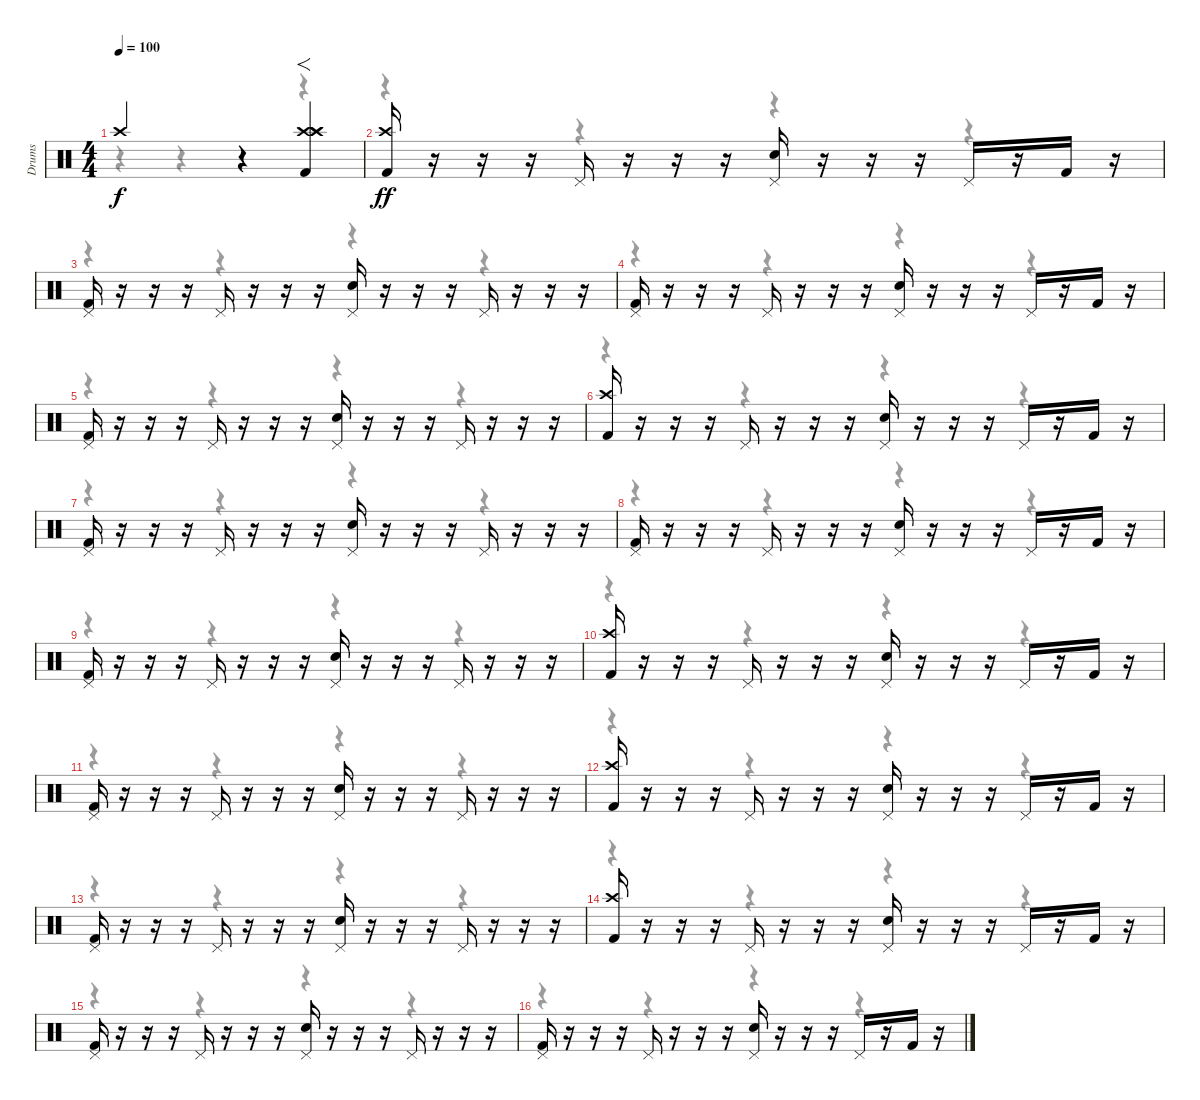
\track ("Drums" "Drums") {instrument percussion}
\staff {score}
\articulation defaults
\voice
\ts (4 4)
\tempo 100
\clef neutral
\ks c "Crash high (hit)".2{dy f}
r.4 ("Kick (hit) 2" "Crash high (hit)" "Crash high (hit)" "Crash high (hit)").4{f} |
("Kick (hit) 2" "Crash high (hit)").16{dy ff} r.16 r.16 r.16 "Pedal Hi-Hat (hit)".16 r.16 r.16 r.16 ("Snare (hit) 2" "Pedal Hi-Hat (hit)").16 r.16 r.16 r.16 "Pedal Hi-Hat (hit)".16 r.16 "Kick (hit) 2".16 r.16 |
("Kick (hit) 2" "Pedal Hi-Hat (hit)").16 r.16 r.16 r.16 "Pedal Hi-Hat (hit)".16 r.16 r.16 r.16 ("Snare (hit) 2" "Pedal Hi-Hat (hit)").16 r.16 r.16 r.16 "Pedal Hi-Hat (hit)".16 r.16 r.16 r.16 |
("Kick (hit) 2" "Pedal Hi-Hat (hit)").16 r.16 r.16 r.16 "Pedal Hi-Hat (hit)".16 r.16 r.16 r.16 ("Snare (hit) 2" "Pedal Hi-Hat (hit)").16 r.16 r.16 r.16 "Pedal Hi-Hat (hit)".16 r.16 "Kick (hit) 2".16 r.16 |
("Kick (hit) 2" "Pedal Hi-Hat (hit)").16 r.16 r.16 r.16 "Pedal Hi-Hat (hit)".16 r.16 r.16 r.16 ("Snare (hit) 2" "Pedal Hi-Hat (hit)").16 r.16 r.16 r.16 "Pedal Hi-Hat (hit)".16 r.16 r.16 r.16 |
("Kick (hit) 2" "Crash high (hit)").16 r.16 r.16 r.16 "Pedal Hi-Hat (hit)".16 r.16 r.16 r.16 ("Snare (hit) 2" "Pedal Hi-Hat (hit)").16 r.16 r.16 r.16 "Pedal Hi-Hat (hit)".16 r.16 "Kick (hit) 2".16 r.16 |
("Kick (hit) 2" "Pedal Hi-Hat (hit)").16 r.16 r.16 r.16 "Pedal Hi-Hat (hit)".16 r.16 r.16 r.16 ("Snare (hit) 2" "Pedal Hi-Hat (hit)").16 r.16 r.16 r.16 "Pedal Hi-Hat (hit)".16 r.16 r.16 r.16 |
("Kick (hit) 2" "Pedal Hi-Hat (hit)").16 r.16 r.16 r.16 "Pedal Hi-Hat (hit)".16 r.16 r.16 r.16 ("Snare (hit) 2" "Pedal Hi-Hat (hit)").16 r.16 r.16 r.16 "Pedal Hi-Hat (hit)".16 r.16 "Kick (hit) 2".16 r.16 |
("Kick (hit) 2" "Pedal Hi-Hat (hit)").16 r.16 r.16 r.16 "Pedal Hi-Hat (hit)".16 r.16 r.16 r.16 ("Snare (hit) 2" "Pedal Hi-Hat (hit)").16 r.16 r.16 r.16 "Pedal Hi-Hat (hit)".16 r.16 r.16 r.16 |
("Kick (hit) 2" "Crash high (hit)").16 r.16 r.16 r.16 "Pedal Hi-Hat (hit)".16 r.16 r.16 r.16 ("Snare (hit) 2" "Pedal Hi-Hat (hit)").16 r.16 r.16 r.16 "Pedal Hi-Hat (hit)".16 r.16 "Kick (hit) 2".16 r.16 |
("Kick (hit) 2" "Pedal Hi-Hat (hit)").16 r.16 r.16 r.16 "Pedal Hi-Hat (hit)".16 r.16 r.16 r.16 ("Snare (hit) 2" "Pedal Hi-Hat (hit)").16 r.16 r.16 r.16 "Pedal Hi-Hat (hit)".16 r.16 r.16 r.16 |
("Kick (hit) 2" "Crash high (hit)").16 r.16 r.16 r.16 "Pedal Hi-Hat (hit)".16 r.16 r.16 r.16 ("Snare (hit) 2" "Pedal Hi-Hat (hit)").16 r.16 r.16 r.16 "Pedal Hi-Hat (hit)".16 r.16 "Kick (hit) 2".16 r.16 |
("Kick (hit) 2" "Pedal Hi-Hat (hit)").16 r.16 r.16 r.16 "Pedal Hi-Hat (hit)".16 r.16 r.16 r.16 ("Snare (hit) 2" "Pedal Hi-Hat (hit)").16 r.16 r.16 r.16 "Pedal Hi-Hat (hit)".16 r.16 r.16 r.16 |
("Kick (hit) 2" "Crash high (hit)").16 r.16 r.16 r.16 "Pedal Hi-Hat (hit)".16 r.16 r.16 r.16 ("Snare (hit) 2" "Pedal Hi-Hat (hit)").16 r.16 r.16 r.16 "Pedal Hi-Hat (hit)".16 r.16 "Kick (hit) 2".16 r.16 |
("Kick (hit) 2" "Pedal Hi-Hat (hit)").16 r.16 r.16 r.16 "Pedal Hi-Hat (hit)".16 r.16 r.16 r.16 ("Snare (hit) 2" "Pedal Hi-Hat (hit)").16 r.16 r.16 r.16 "Pedal Hi-Hat (hit)".16 r.16 r.16 r.16 |
("Kick (hit) 2" "Pedal Hi-Hat (hit)").16 r.16 r.16 r.16 "Pedal Hi-Hat (hit)".16 r.16 r.16 r.16 ("Snare (hit) 2" "Pedal Hi-Hat (hit)").16 r.16 r.16 r.16 "Pedal Hi-Hat (hit)".16 r.16 "Kick (hit) 2".16 r.16
\voice
\clef neutral
\ottava regular
\simile none
\ks c
r.4{dy f} r.4 r.4 r.4 |
r.4 r.4 r.4 r.4 |
r.4 r.4 r.4 r.4 |
r.4 r.4 r.4 r.4 |
r.4 r.4 r.4 r.4 |
r.4 r.4 r.4 r.4 |
r.4 r.4 r.4 r.4 |
r.4 r.4 r.4 r.4 |
r.4 r.4 r.4 r.4 |
r.4 r.4 r.4 r.4 |
r.4 r.4 r.4 r.4 |
r.4 r.4 r.4 r.4 |
r.4 r.4 r.4 r.4 |
r.4 r.4 r.4 r.4 |
r.4 r.4 r.4 r.4 |
r.4 r.4 r.4 r.4
